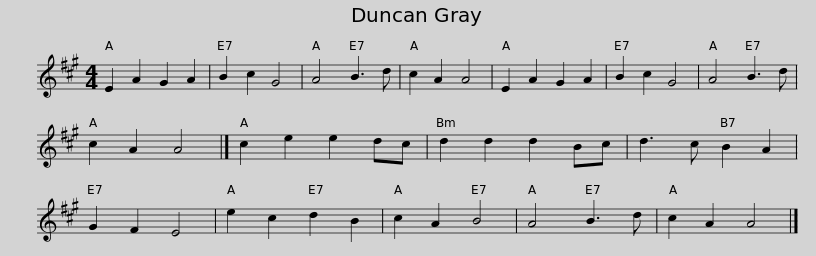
X:1
L:1/8
M:4/4
I:linebreak $
K:A
V:1 treble
V:1
 E2 A2 G2 A2 | B2 c2 G4 | A4 B3 d | c2 A2 A4 | E2 A2 G2 A2 | %5
 B2 c2 G4 | A4 B3 d | c2 A2 A4 |] c2 e2 e2 dc | d2 d2 d2 Bc |$ %10
 d3 c B2 A2 | G2 F2 E4 | e2 c2 d2 B2 | c2 A2 B4 | A4 B3 d | %15
 c2 A2 A4 |] %16
